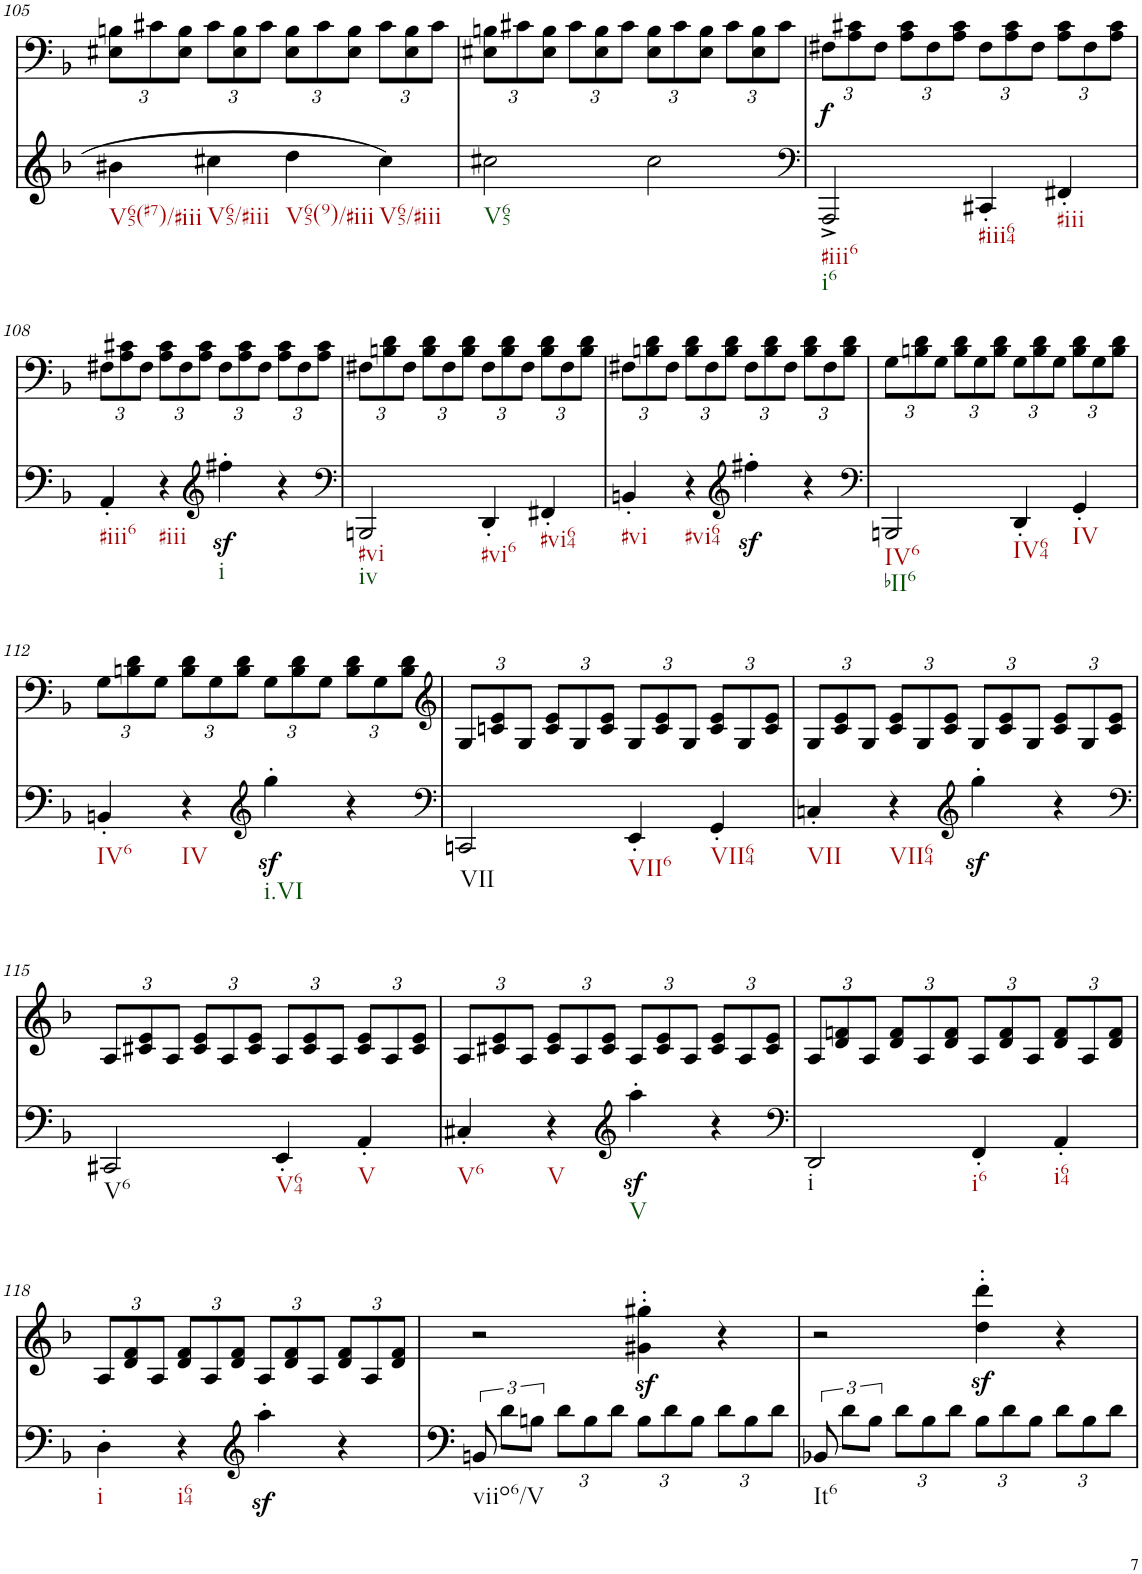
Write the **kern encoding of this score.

**kern	**kern	**text	**dynam
*part2	*part1	*part1	*part1
*staff2	*staff1	*staff1	*staff1
*I"piano	*I"piano	*	*
*I'Pno	*I'Pno	*	*
!!LO:PB:g=z
*clefG2	*clefF4	*	*
*k[b-]	*k[b-]	*	*
*d:	*d:	*	*
*M4/4	*M4/4	*	*
*	*Xbrackettup	*	*
=105	=105	=105	=105
!LO:TX:b:t=V65(#7)/#iii	!	!	!
4b#X\	12E#X\ 12Bn\L	.	.
.	12c#X\	.	.
.	12E#\ 12B\J	.	.
!LO:TX:b:t=V65/#iii	!	!	!
4cc#X\	12c#\L	.	.
.	12E#\ 12B\	.	.
.	12c#\J	.	.
!LO:TX:b:t=V65(9)/#iii	!	!	!
4dd\	12E#\ 12B\L	.	.
.	12c#\	.	.
.	12E#\ 12B\J	.	.
!LO:TX:b:t=V65/#iii	!	!	!
4cc#\	12c#\L	.	.
.	12E#\ 12B\	.	.
.	12c#\J	.	.
=106	=106	=106	=106
!LO:TX:b:t=V65	!	!	!
2cc#X\	12E#X\ 12Bn\L	.	.
.	12c#X\	.	.
.	12E#\ 12B\J	.	.
.	12c#\L	.	.
.	12E#\ 12B\	.	.
.	12c#\J	.	.
2cc#\	12E#\ 12B\L	.	.
.	12c#\	.	.
.	12E#\ 12B\J	.	.
.	12c#\L	.	.
.	12E#\ 12B\	.	.
.	12c#\J	.	.
=107	=107	=107	=107
*clefF4	*	*	*
!LO:TX:b:t=#iii6	!	!	!
!LO:TX:b:t=i6	!	!	!
!	!	!	!LO:DY:b
2AAA^/	12F#X\L	.	f
.	12A\ 12c#X\	.	.
.	12F#\J	.	.
.	12A\ 12c#\L	.	.
.	12F#\	.	.
.	12A\ 12c#\J	.	.
!LO:TX:b:t=#iii64	!	!	!
4CC#X'/	12F#\L	.	.
.	12A\ 12c#\	.	.
.	12F#\J	.	.
!LO:TX:b:t=#iii	!	!	!
4FF#X'/	12A\ 12c#\L	.	.
.	12F#\	.	.
.	12A\ 12c#\J	.	.
!!LO:LB:g=z
=108	=108	=108	=108
!LO:TX:b:t=#iii6	!	!	!
4AA'/	12F#X\L	.	.
.	12A\ 12c#X\	.	.
.	12F#\J	.	.
!LO:TX:b:t=#iii	!	!	!
4r	12A\ 12c#\L	.	.
.	12F#\	.	.
.	12A\ 12c#\J	.	.
*clefG2	*	*	*
!LO:TX:b:t=i	!	!	!
4ff#Xz<'\	12F#\L	.	.
.	12A\ 12c#\	.	.
.	12F#\J	.	.
4r	12A\ 12c#\L	.	.
.	12F#\	.	.
.	12A\ 12c#\J	.	.
=109	=109	=109	=109
*clefF4	*	*	*
!LO:TX:b:t=#vi	!	!	!
!LO:TX:b:t=iv	!	!	!
2BBBn/	12F#X\L	.	.
.	12Bn\ 12d\	.	.
.	12F#\J	.	.
.	12B\ 12d\L	.	.
.	12F#\	.	.
.	12B\ 12d\J	.	.
!LO:TX:b:t=#vi6	!	!	!
4DD'/	12F#\L	.	.
.	12B\ 12d\	.	.
.	12F#\J	.	.
!LO:TX:b:t=#vi64	!	!	!
4FF#X'/	12B\ 12d\L	.	.
.	12F#\	.	.
.	12B\ 12d\J	.	.
=110	=110	=110	=110
!LO:TX:b:t=#vi	!	!	!
4BBn'/	12F#X\L	.	.
.	12Bn\ 12d\	.	.
.	12F#\J	.	.
!LO:TX:b:t=#vi64	!	!	!
4r	12B\ 12d\L	.	.
.	12F#\	.	.
.	12B\ 12d\J	.	.
*clefG2	*	*	*
4ff#Xz<'\	12F#\L	.	.
.	12B\ 12d\	.	.
.	12F#\J	.	.
4r	12B\ 12d\L	.	.
.	12F#\	.	.
.	12B\ 12d\J	.	.
=111	=111	=111	=111
*clefF4	*	*	*
!LO:TX:b:t=IV6	!	!	!
!LO:TX:b:t=bII6	!	!	!
2BBBn/	12G\L	.	.
.	12Bn\ 12d\	.	.
.	12G\J	.	.
!	!	!LO:LY:b	!
.	12B\ 12d\L	<	.
.	12G\	.	.
.	12B\ 12d\J	.	.
!LO:TX:b:t=IV64	!	!	!
4DD'/	12G\L	.	.
.	12B\ 12d\	.	.
.	12G\J	.	.
!LO:TX:b:t=IV	!	!	!
4GG'/	12B\ 12d\L	.	.
.	12G\	.	.
.	12B\ 12d\J	.	.
!!LO:LB:g=z
=112	=112	=112	=112
!LO:TX:b:t=IV6	!	!	!
4BBn'/	12G\L	.	.
.	12Bn\ 12d\	.	.
.	12G\J	.	.
!LO:TX:b:t=IV	!	!	!
4r	12B\ 12d\L	.	.
.	12G\	.	.
.	12B\ 12d\J	.	.
*clefG2	*	*	*
!LO:TX:b:t=i.VI	!	!	!
4ggz<'\	12G\L	.	.
.	12B\ 12d\	.	.
.	12G\J	.	.
4r	12B\ 12d\L	.	.
.	12G\	.	.
.	12B\ 12d\J	.	.
=113	=113	=113	=113
*clefF4	*clefG2	*	*
!LO:TX:b:t=VII	!	!	!
2CCn/	12G/L	.	.
.	12cn/ 12e/	.	.
.	12G/J	.	.
.	12c/ 12e/L	.	.
.	12G/	.	.
.	12c/ 12e/J	.	.
!LO:TX:b:t=VII6	!	!	!
4EE'/	12G/L	.	.
.	12c/ 12e/	.	.
.	12G/J	.	.
!LO:TX:b:t=VII64	!	!	!
4GG'/	12c/ 12e/L	.	.
.	12G/	.	.
.	12c/ 12e/J	.	.
=114	=114	=114	=114
!LO:TX:b:t=VII	!	!	!
4Cn'/	12G/L	.	.
.	12c/ 12e/	.	.
.	12G/J	.	.
!LO:TX:b:t=VII64	!	!	!
4r	12c/ 12e/L	.	.
.	12G/	.	.
.	12c/ 12e/J	.	.
*clefG2	*	*	*
4ggz<'\	12G/L	.	.
.	12c/ 12e/	.	.
.	12G/J	.	.
4r	12c/ 12e/L	.	.
.	12G/	.	.
.	12c/ 12e/J	.	.
!!LO:LB:g=z
=115	=115	=115	=115
*clefF4	*	*	*
!LO:TX:b:t=V6	!	!	!
2CC#X/	12A/L	.	.
.	12c#X/ 12e/	.	.
.	12A/J	.	.
.	12c#/ 12e/L	.	.
.	12A/	.	.
.	12c#/ 12e/J	.	.
!LO:TX:b:t=V64	!	!	!
4EE'/	12A/L	.	.
.	12c#/ 12e/	.	.
.	12A/J	.	.
!LO:TX:b:t=V	!	!	!
4AA'/	12c#/ 12e/L	.	.
.	12A/	.	.
.	12c#/ 12e/J	.	.
=116	=116	=116	=116
!LO:TX:b:t=V6	!	!	!
4C#X'/	12A/L	.	.
.	12c#X/ 12e/	.	.
.	12A/J	.	.
!LO:TX:b:t=V	!	!	!
4r	12c#/ 12e/L	.	.
.	12A/	.	.
.	12c#/ 12e/J	.	.
*clefG2	*	*	*
!LO:TX:b:t=V	!	!	!
4aaz<'\	12A/L	.	.
.	12c#/ 12e/	.	.
.	12A/J	.	.
4r	12c#/ 12e/L	.	.
.	12A/	.	.
.	12c#/ 12e/J	.	.
=117	=117	=117	=117
*clefF4	*	*	*
!LO:TX:b:t=i	!	!	!
2DD/	12A/L	.	.
.	12d/ 12fn/	.	.
.	12A/J	.	.
.	12d/ 12f/L	.	.
.	12A/	.	.
.	12d/ 12f/J	.	.
!LO:TX:b:t=i6	!	!	!
4FF'/	12A/L	.	.
.	12d/ 12f/	.	.
.	12A/J	.	.
!LO:TX:b:t=i64	!	!	!
4AA'/	12d/ 12f/L	.	.
.	12A/	.	.
.	12d/ 12f/J	.	.
!!LO:LB:g=z
=118	=118	=118	=118
!LO:TX:b:t=i	!	!	!
4D'\	12A/L	.	.
.	12d/ 12f/	.	.
.	12A/J	.	.
!LO:TX:b:t=i64	!	!	!
4r	12d/ 12f/L	.	.
.	12A/	.	.
.	12d/ 12f/J	.	.
*clefG2	*	*	*
4aaz<'\	12A/L	.	.
.	12d/ 12f/	.	.
.	12A/J	.	.
4r	12d/ 12f/L	.	.
.	12A/	.	.
.	12d/ 12f/J	.	.
=119	=119	=119	=119
!LO:TX:b:t=viio6/V	!	!	!
12BBn/	2r	.	.
12d\L	.	.	.
12Bn\J	.	.	.
*Xbrackettup	*	*	*
12d\L	.	.	.
12B\	.	.	.
12d\J	.	.	.
12B\L	4g#X\z<' 4gg#X\z<'	.	.
12d\	.	.	.
12B\J	.	.	.
12d\L	4r	.	.
12B\	.	.	.
12d\J	.	.	.
=120	=120	=120	=120
*brackettup	*	*	*
!LO:TX:b:t=It6	!	!	!
12BB-X/	2r	.	.
12d\L	.	.	.
12B-\J	.	.	.
*Xbrackettup	*	*	*
12d\L	.	.	.
12B-\	.	.	.
12d\J	.	.	.
12B-\L	4dd\z<' 4ddd\z<'	.	.
12d\	.	.	.
12B-\J	.	.	.
12d\L	4r	.	.
12B-\	.	.	.
12d\J	.	.	.
=	=	=	=
*-	*-	*-	*-
